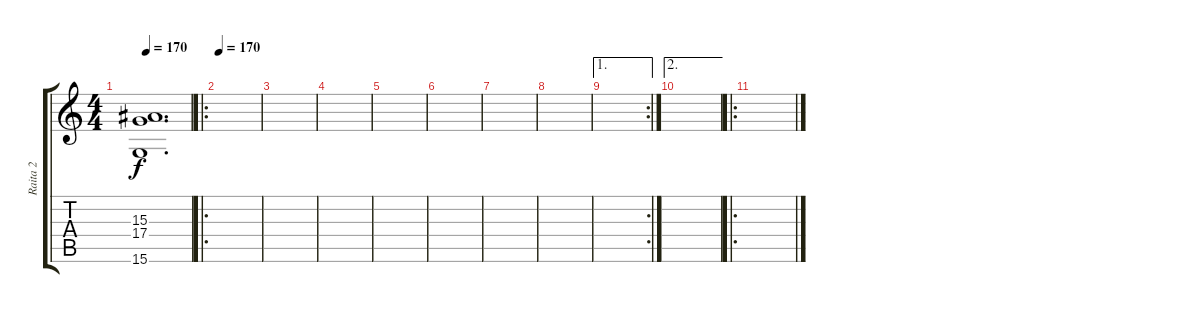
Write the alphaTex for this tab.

\track ("Raita 2" "Raita 2") {instrument pad7halo}
\staff {score tabs}
\tuning (E4 B3 G3 D3 A2 E2) {hide}
\ts (4 4)
\tempo 170
\clef g2
\ks c
(15.3 17.4 15.6).1{d dy f} |
\ro
\tempo 170
|
|
|
|
|
|
|
\ae 1
\rc 2
|
\ae 2
|
\ro
